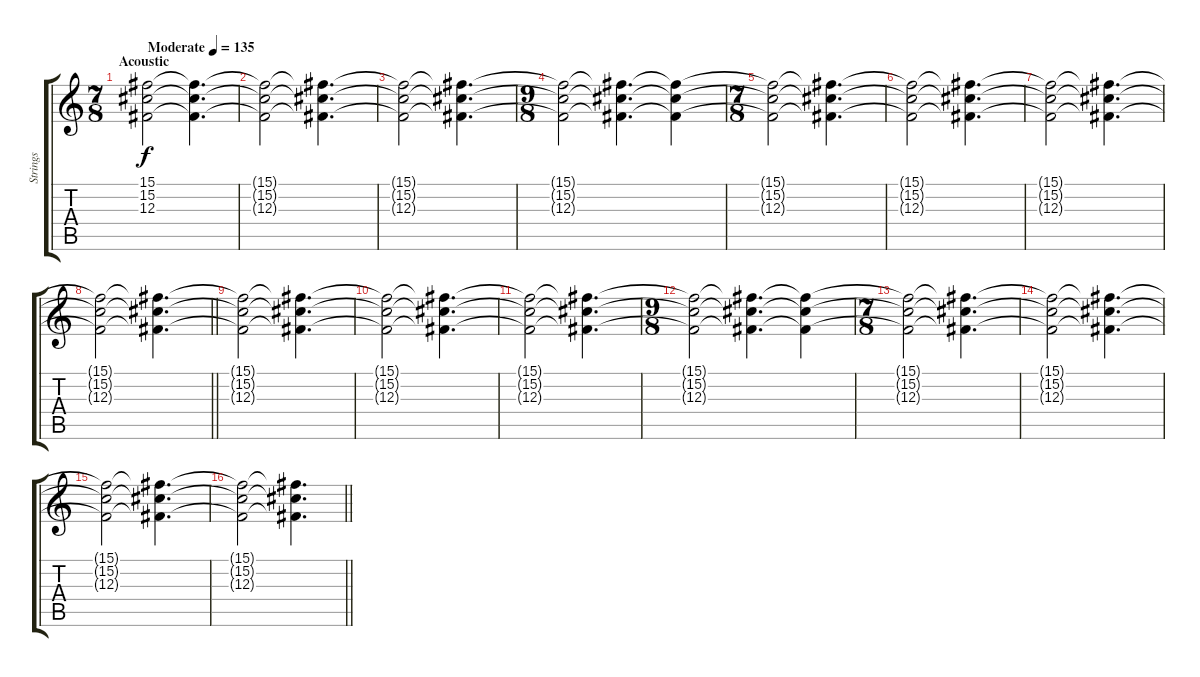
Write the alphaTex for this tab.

\track ("Strings" "Strings") {instrument synthstrings1}
\staff {score tabs}
\tuning (Eb4 Bb3 Gb3 Db3 Ab2 Eb2) {hide}
\ts (7 8)
\section ("" "Acoustic")
\tempo (135 "Moderate")
\clef g2
\ks c
(15.1 15.2 12.3).2{dy f instrument synthstrings1} (15.1{t} 15.2{t} 12.3{t}).4{d} |
(15.1{t} 15.2{t} 12.3{t}).2 (15.1{t} 15.2{t} 12.3{t}).4{d} |
(15.1{t} 15.2{t} 12.3{t}).2 (15.1{t} 15.2{t} 12.3{t}).4{d} |
\ts (9 8)
(15.1{t} 15.2{t} 12.3{t}).2 (15.1{t} 15.2{t} 12.3{t}).4{d} (15.1{t} 15.2{t} 12.3{t}).4 |
\ts (7 8)
(15.1{t} 15.2{t} 12.3{t}).2 (15.1{t} 15.2{t} 12.3{t}).4{d} |
(15.1{t} 15.2{t} 12.3{t}).2 (15.1{t} 15.2{t} 12.3{t}).4{d} |
(15.1{t} 15.2{t} 12.3{t}).2 (15.1{t} 15.2{t} 12.3{t}).4{d} |
\barLineRight lightlight
(15.1{t} 15.2{t} 12.3{t}).2 (15.1{t} 15.2{t} 12.3{t}).4{d} |
\section ("" "")
(15.1{t} 15.2{t} 12.3{t}).2 (15.1{t} 15.2{t} 12.3{t}).4{d} |
(15.1{t} 15.2{t} 12.3{t}).2 (15.1{t} 15.2{t} 12.3{t}).4{d} |
(15.1{t} 15.2{t} 12.3{t}).2 (15.1{t} 15.2{t} 12.3{t}).4{d} |
\ts (9 8)
(15.1{t} 15.2{t} 12.3{t}).2 (15.1{t} 15.2{t} 12.3{t}).4{d} (15.1{t} 15.2{t} 12.3{t}).4 |
\ts (7 8)
(15.1{t} 15.2{t} 12.3{t}).2 (15.1{t} 15.2{t} 12.3{t}).4{d} |
(15.1{t} 15.2{t} 12.3{t}).2 (15.1{t} 15.2{t} 12.3{t}).4{d} |
(15.1{t} 15.2{t} 12.3{t}).2 (15.1{t} 15.2{t} 12.3{t}).4{d} |
\barLineRight lightlight
(15.1{t} 15.2{t} 12.3{t}).2 (15.1{t} 15.2{t} 12.3{t}).4{d}
